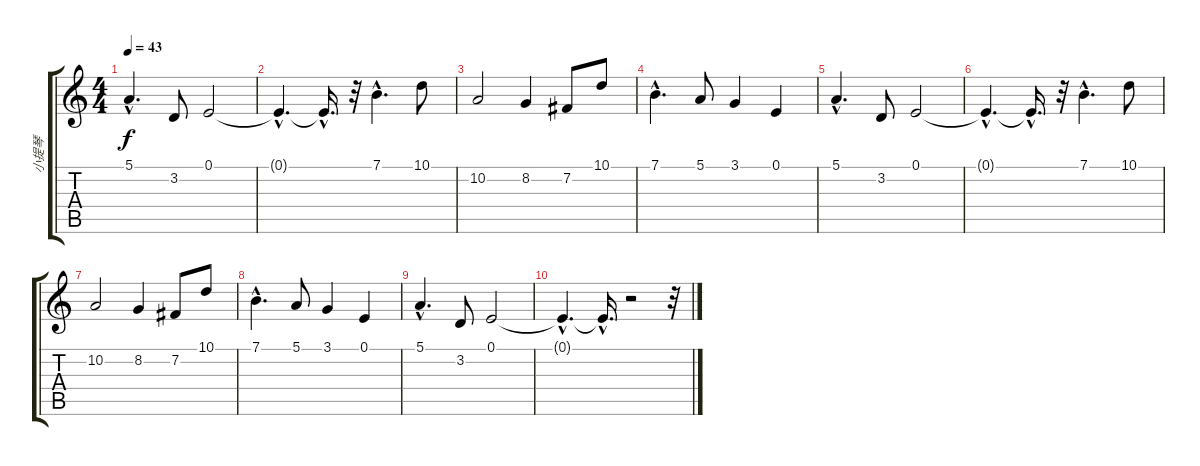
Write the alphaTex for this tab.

\track ("小提琴" "小提琴") {instrument synthstrings2}
\staff {score tabs}
\tuning (E4 B3 G3 D3 A2 E2) {hide}
\ts (4 4)
\tempo 43
\clef g2
\ks c
5.1{hac}.4{d dy f} 3.2.8 0.1.2 |
0.1{hac t}.4{d} 0.1{hac t}.16{d} r.32 7.1{hac}.4{d balance 0} 10.1.8 |
10.2.2 8.2.4 7.2.8 10.1.8 |
7.1{hac}.4{d} 5.1.8 3.1.4 0.1.4 |
5.1{hac}.4{d} 3.2.8 0.1.2 |
0.1{hac t}.4{d} 0.1{hac t}.16{d} r.32 7.1{hac}.4{d balance 15} 10.1.8 |
10.2.2 8.2.4 7.2.8 10.1.8 |
7.1{hac}.4{d} 5.1.8 3.1.4 0.1.4 |
5.1{hac}.4{d} 3.2.8 0.1.2 |
0.1{hac t}.4{d} 0.1{hac t}.16{d} r.2 r.32
